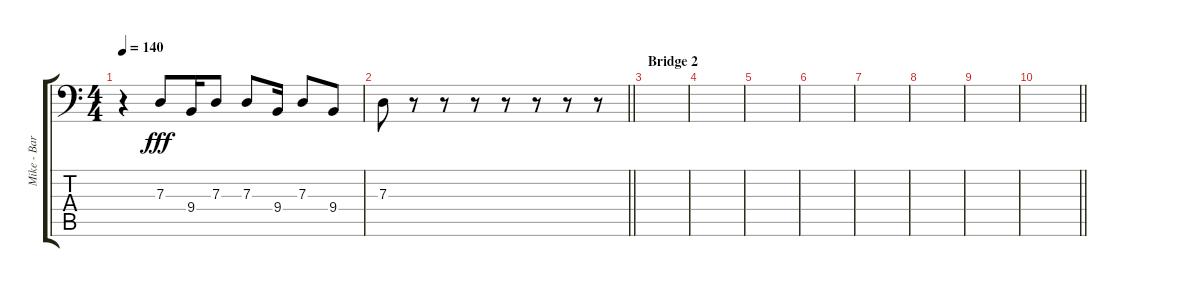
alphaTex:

\track ("Mike - Bari" "Mike - Bar") {instrument baritonesax}
\staff {score tabs}
\tuning (E3 B2 G2 D2 A1 E1) {hide}
\ts (4 4)
\tempo 140
\clef f4
\ks c
r.4{dy fff} 7.3.8 9.4.16 7.3.8 7.3.8 9.4.16 7.3.8 9.4.8 |
\barLineRight lightlight
7.3.8 r.8 r.8 r.8 r.8 r.8 r.8 r.8 |
\section ("" "Bridge 2")
|
|
|
|
|
|
|
\barLineRight lightlight
